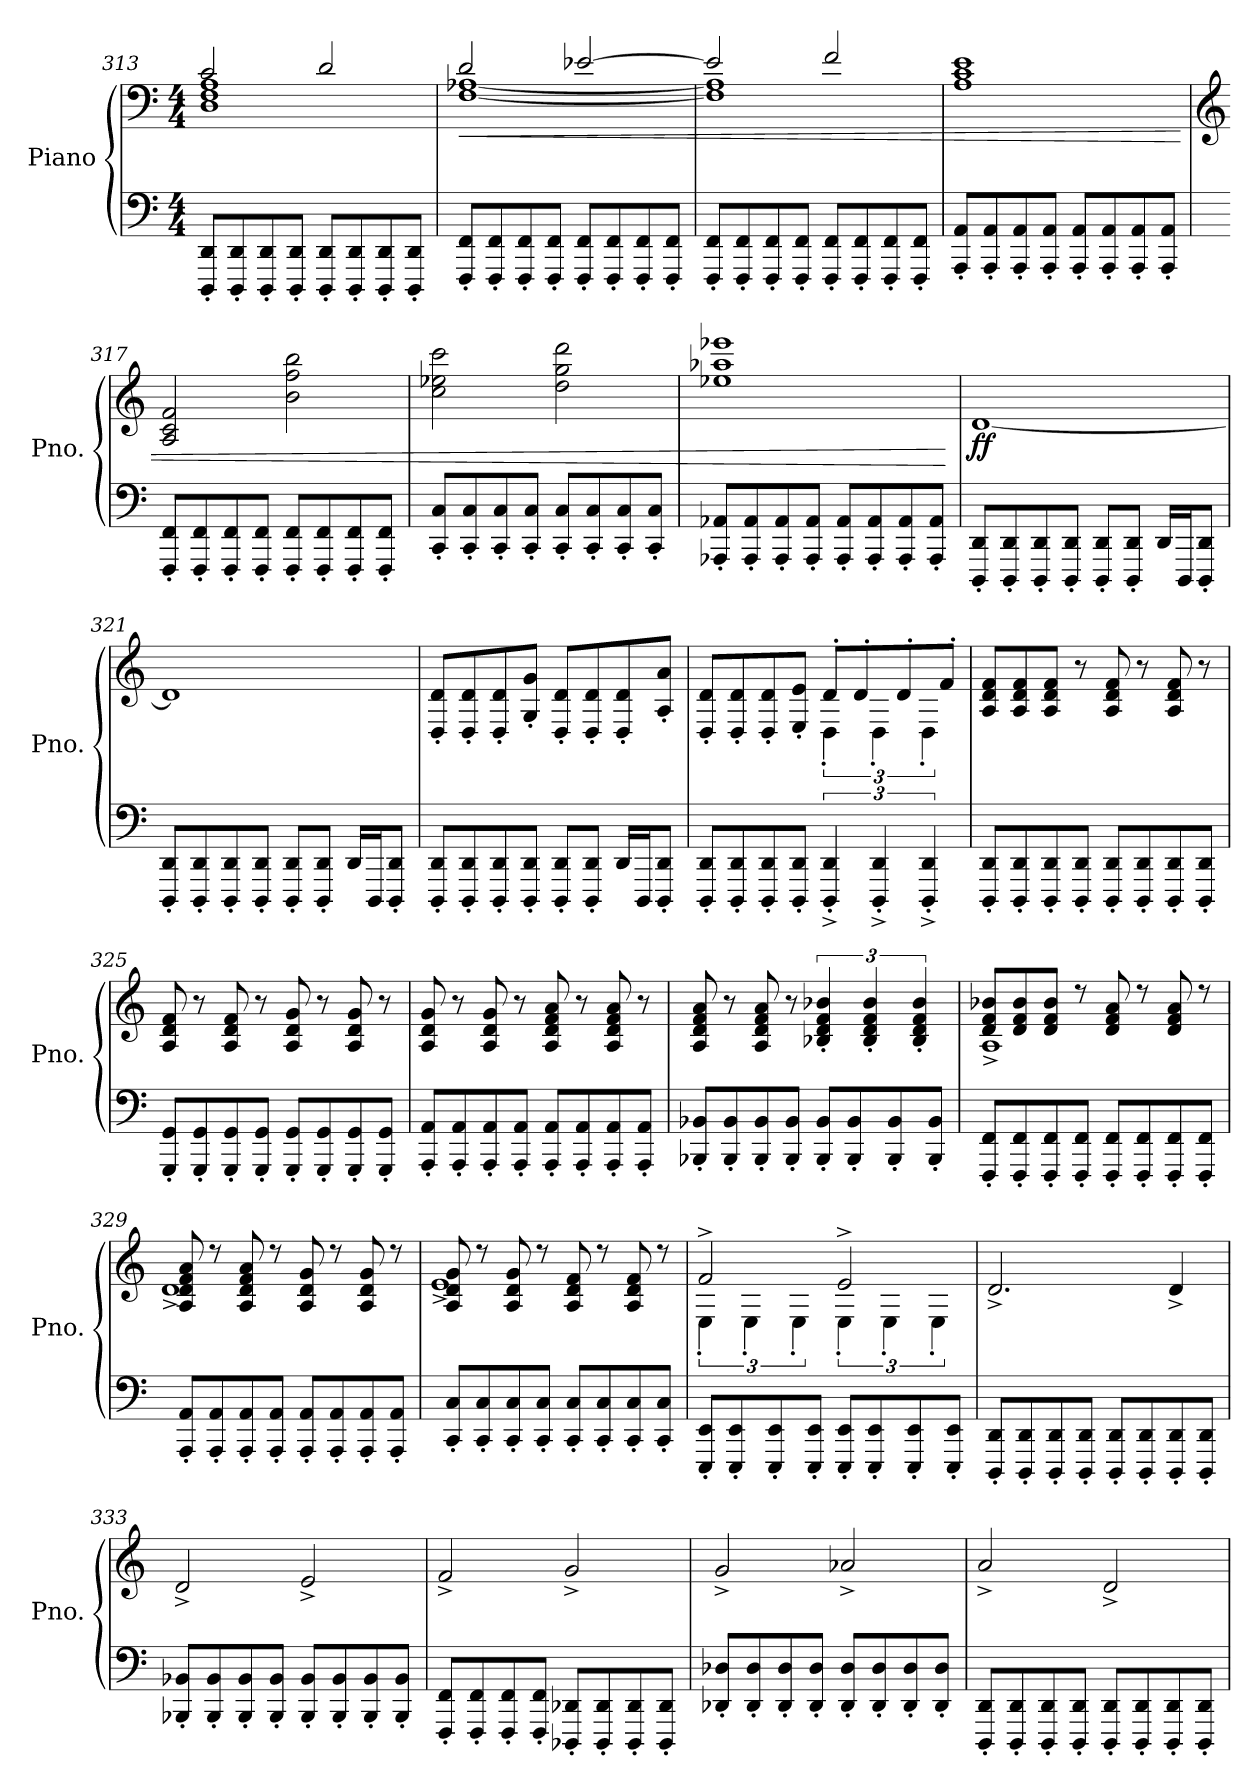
**kern	**kern	**dynam
*part1	*part1	*part1
*staff2	*staff1	*staff1/2
*I"Piano	*	*
*I'Pno.	*	*
*clefF4	*clefF4	*
*k[]	*k[]	*
*M4/4	*M4/4	*
=313	=313	=313
*	*^	*
8DDD/' 8DD/'L	2c/	1D 1F 1A	.
8DDD/' 8DD/'	.	.	.
8DDD/' 8DD/'	.	.	.
8DDD/' 8DD/'J	.	.	.
8DDD/' 8DD/'L	2d/	.	.
8DDD/' 8DD/'	.	.	.
8DDD/' 8DD/'	.	.	.
8DDD/' 8DD/'J	.	.	.
=314	=314	=314	=314
!	!	!	!LO:HP:b
8FFF/' 8FF/'L	2d/	[1F [1A-X	<
8FFF/' 8FF/'	.	.	.
8FFF/' 8FF/'	.	.	.
8FFF/' 8FF/'J	.	.	.
8FFF/' 8FF/'L	[2e-X/	.	.
8FFF/' 8FF/'	.	.	.
8FFF/' 8FF/'	.	.	.
8FFF/' 8FF/'J	.	.	.
!!LO:LB:g=z	!!
=315	=315	=315	=315
8FFF/' 8FF/'L	2e-/]	1F] 1A-]	.
8FFF/' 8FF/'	.	.	.
8FFF/' 8FF/'	.	.	.
8FFF/' 8FF/'J	.	.	.
8FFF/' 8FF/'L	2f/	.	.
8FFF/' 8FF/'	.	.	.
8FFF/' 8FF/'	.	.	.
8FFF/' 8FF/'J	.	.	.
=316	=316	=316	=316
8AAA/' 8AA/'L	1e	1A 1c	.
8AAA/' 8AA/'	.	.	.
8AAA/' 8AA/'	.	.	.
8AAA/' 8AA/'J	.	.	.
8AAA/' 8AA/'L	.	.	.
8AAA/' 8AA/'	.	.	.
8AAA/' 8AA/'	.	.	.
8AAA/' 8AA/'J	.	.	.
*	*v	*v	*
=317	=317	=317
*	*clefG2	*
8FFF/' 8FF/'L	2A/ 2c/ 2f/	.
8FFF/' 8FF/'	.	.
8FFF/' 8FF/'	.	.
8FFF/' 8FF/'J	.	.
8FFF/' 8FF/'L	2b\ 2ff\ 2bb\	.
8FFF/' 8FF/'	.	.
8FFF/' 8FF/'	.	.
8FFF/' 8FF/'J	.	.
=318	=318	=318
8CC/' 8C/'L	2cc\ 2ee-X\ 2ccc\	.
8CC/' 8C/'	.	.
8CC/' 8C/'	.	.
8CC/' 8C/'J	.	.
8CC/' 8C/'L	2dd\ 2gg\ 2ddd\	.
8CC/' 8C/'	.	.
8CC/' 8C/'	.	.
8CC/' 8C/'J	.	.
=319	=319	=319
8AAA-X/' 8AA-X/'L	1ee-X 1aa-X 1eee-X	.
8AAA-/' 8AA-/'	.	.
8AAA-/' 8AA-/'	.	.
8AAA-/' 8AA-/'J	.	.
8AAA-/' 8AA-/'L	.	.
8AAA-/' 8AA-/'	.	.
8AAA-/' 8AA-/'	.	.
8AAA-/' 8AA-/'J	.	.
.	.	[
!!LO:PB:g=z
=320	=320	=320
!	!	!LO:DY:b
8DDD/' 8DD/'L	[1d	ff
8DDD/' 8DD/'	.	.
8DDD/' 8DD/'	.	.
8DDD/' 8DD/'J	.	.
8DDD/' 8DD/'L	.	.
8DDD/' 8DD/'J	.	.
16DD/LL	.	.
16DDD/J	.	.
8DDD/' 8DD/'J	.	.
=321	=321	=321
8DDD/' 8DD/'L	1d]	.
8DDD/' 8DD/'	.	.
8DDD/' 8DD/'	.	.
8DDD/' 8DD/'J	.	.
8DDD/' 8DD/'L	.	.
8DDD/' 8DD/'J	.	.
16DD/LL	.	.
16DDD/J	.	.
8DDD/' 8DD/'J	.	.
=322	=322	=322
8DDD/' 8DD/'L	8D/' 8d/'L	.
8DDD/' 8DD/'	8D/' 8d/'	.
8DDD/' 8DD/'	8D/' 8d/'	.
8DDD/' 8DD/'J	8G/' 8g/'J	.
8DDD/' 8DD/'L	8D/' 8d/'L	.
8DDD/' 8DD/'J	8D/' 8d/'	.
16DD/LL	8D/' 8d/'	.
16DDD/J	.	.
8DDD/' 8DD/'J	8A/' 8a/'J	.
=323	=323	=323
*	*^	*
8DDD/' 8DD/'L	8D/' 8d/'L	2ryy	.
8DDD/' 8DD/'	8D/' 8d/'	.	.
8DDD/' 8DD/'	8D/' 8d/'	.	.
8DDD/' 8DD/'J	8E/' 8e/'J	.	.
6DDD/'^ 6DD/'^	8d'/L	6D'\	.
.	8d'/	.	.
6DDD/'^ 6DD/'^	.	6D'\	.
.	8d'/	.	.
6DDD/'^ 6DD/'^	.	6D'\	.
.	8f'/J	.	.
*	*v	*v	*
!!LO:LB:g=z
=324	=324	=324
8DDD/' 8DD/'L	8A/ 8d/ 8f/L	.
8DDD/' 8DD/'	8A/ 8d/ 8f/	.
8DDD/' 8DD/'	8A/ 8d/ 8f/J	.
8DDD/' 8DD/'J	8r	.
8DDD/' 8DD/'L	8A/ 8d/ 8f/	.
8DDD/' 8DD/'	8r	.
8DDD/' 8DD/'	8A/ 8d/ 8f/	.
8DDD/' 8DD/'J	8r	.
=325	=325	=325
8GGG/' 8GG/'L	8A/ 8d/ 8f/	.
8GGG/' 8GG/'	8r	.
8GGG/' 8GG/'	8A/ 8d/ 8f/	.
8GGG/' 8GG/'J	8r	.
8GGG/' 8GG/'L	8A/ 8d/ 8g/	.
8GGG/' 8GG/'	8r	.
8GGG/' 8GG/'	8A/ 8d/ 8g/	.
8GGG/' 8GG/'J	8r	.
=326	=326	=326
8AAA/' 8AA/'L	8A/ 8d/ 8g/	.
8AAA/' 8AA/'	8r	.
8AAA/' 8AA/'	8A/ 8d/ 8g/	.
8AAA/' 8AA/'J	8r	.
8AAA/' 8AA/'L	8A/ 8d/ 8f/ 8a/	.
8AAA/' 8AA/'	8r	.
8AAA/' 8AA/'	8A/ 8d/ 8f/ 8a/	.
8AAA/' 8AA/'J	8r	.
=327	=327	=327
8BBB-X/' 8BB-X/'L	8A/ 8d/ 8f/ 8a/	.
8BBB-/' 8BB-/'	8r	.
8BBB-/' 8BB-/'	8A/ 8d/ 8f/ 8a/	.
8BBB-/' 8BB-/'J	8r	.
8BBB-/' 8BB-/'L	6B-X/' 6d/' 6f/' 6b-X/'	.
8BBB-/' 8BB-/'	.	.
.	6B-/' 6d/' 6f/' 6b-/'	.
8BBB-/' 8BB-/'	.	.
.	6B-/' 6d/' 6f/' 6b-/'	.
8BBB-/' 8BB-/'J	.	.
!!LO:LB:g=z
=328	=328	=328
*	*^	*
8FFF/' 8FF/'L	8d/ 8f/ 8b-X/L	1A^	.
8FFF/' 8FF/'	8d/ 8f/ 8b-/	.	.
8FFF/' 8FF/'	8d/ 8f/ 8b-/J	.	.
8FFF/' 8FF/'J	8r	.	.
8FFF/' 8FF/'L	8d/ 8f/ 8a/	.	.
8FFF/' 8FF/'	8r	.	.
8FFF/' 8FF/'	8d/ 8f/ 8a/	.	.
8FFF/' 8FF/'J	8r	.	.
=329	=329	=329	=329
8AAA/' 8AA/'L	8A/ 8d/ 8f/ 8a/	1d^	.
8AAA/' 8AA/'	8r	.	.
8AAA/' 8AA/'	8A/ 8d/ 8f/ 8a/	.	.
8AAA/' 8AA/'J	8r	.	.
8AAA/' 8AA/'L	8A/ 8d/ 8g/	.	.
8AAA/' 8AA/'	8r	.	.
8AAA/' 8AA/'	8A/ 8d/ 8g/	.	.
8AAA/' 8AA/'J	8r	.	.
=330	=330	=330	=330
8CC/' 8C/'L	8A/ 8d/ 8g/	1e^	.
8CC/' 8C/'	8r	.	.
8CC/' 8C/'	8A/ 8d/ 8g/	.	.
8CC/' 8C/'J	8r	.	.
8CC/' 8C/'L	8A/ 8d/ 8f/	.	.
8CC/' 8C/'	8r	.	.
8CC/' 8C/'	8A/ 8d/ 8f/	.	.
8CC/' 8C/'J	8r	.	.
=331	=331	=331	=331
8EEE/' 8EE/'L	2f^/	6E'\	.
8EEE/' 8EE/'	.	.	.
.	.	6E'\	.
8EEE/' 8EE/'	.	.	.
.	.	6E'\	.
8EEE/' 8EE/'J	.	.	.
8EEE/' 8EE/'L	2e^/	6E'\	.
8EEE/' 8EE/'	.	.	.
.	.	6E'\	.
8EEE/' 8EE/'	.	.	.
.	.	6E'\	.
8EEE/' 8EE/'J	.	.	.
*	*v	*v	*
!!LO:LB:g=z
=332	=332	=332
8DDD/' 8DD/'L	2.d^/	.
8DDD/' 8DD/'	.	.
8DDD/' 8DD/'	.	.
8DDD/' 8DD/'J	.	.
8DDD/' 8DD/'L	.	.
8DDD/' 8DD/'	.	.
8DDD/' 8DD/'	4d^/	.
8DDD/' 8DD/'J	.	.
=333	=333	=333
8BBB-X/' 8BB-X/'L	2d^/	.
8BBB-/' 8BB-/'	.	.
8BBB-/' 8BB-/'	.	.
8BBB-/' 8BB-/'J	.	.
8BBB-/' 8BB-/'L	2e^/	.
8BBB-/' 8BB-/'	.	.
8BBB-/' 8BB-/'	.	.
8BBB-/' 8BB-/'J	.	.
=334	=334	=334
8FFF/' 8FF/'L	2f^/	.
8FFF/' 8FF/'	.	.
8FFF/' 8FF/'	.	.
8FFF/' 8FF/'J	.	.
8DDD-X/' 8DD-X/'L	2g^/	.
8DDD-/' 8DD-/'	.	.
8DDD-/' 8DD-/'	.	.
8DDD-/' 8DD-/'J	.	.
=335	=335	=335
8DD-X/' 8D-X/'L	2g^/	.
8DD-/' 8D-/'	.	.
8DD-/' 8D-/'	.	.
8DD-/' 8D-/'J	.	.
8DD-/' 8D-/'L	2a-X^/	.
8DD-/' 8D-/'	.	.
8DD-/' 8D-/'	.	.
8DD-/' 8D-/'J	.	.
=336	=336	=336
8DDD/' 8DD/'L	2a^/	.
8DDD/' 8DD/'	.	.
8DDD/' 8DD/'	.	.
8DDD/' 8DD/'J	.	.
8DDD/' 8DD/'L	2d^/	.
8DDD/' 8DD/'	.	.
8DDD/' 8DD/'	.	.
8DDD/' 8DD/'J	.	.
=	=	=
*-	*-	*-
